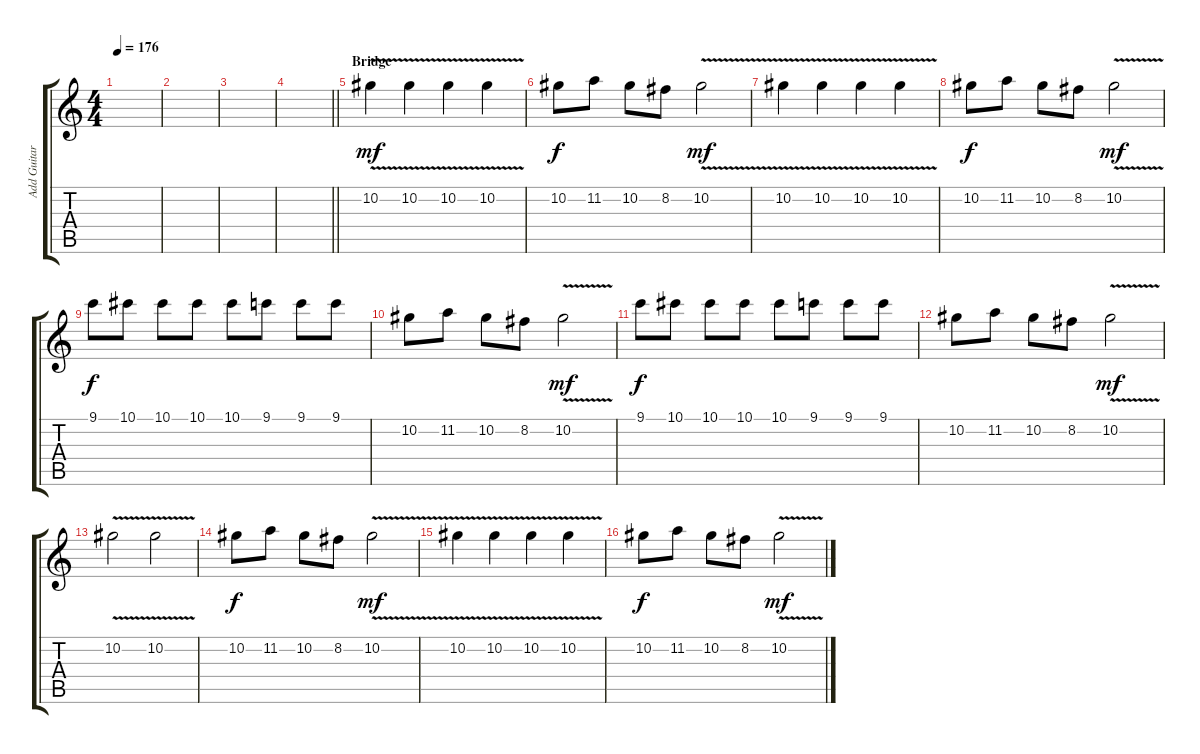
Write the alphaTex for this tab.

\track ("Add Guitar" "Add Guitar") {instrument overdrivenguitar}
\staff {score tabs}
\tuning (Eb4 Bb3 Gb3 Db3 Ab2 Eb2) {hide}
\ts (4 4)
\tempo 176
\clef g2
\ks c
|
|
|
\barLineRight lightlight
|
\section ("" "Bridge")
10.2{v}.4{dy mf} 10.2{v}.4 10.2{v}.4 10.2{v}.4 |
10.2.8{dy f} 11.2.8 10.2.8 8.2.8 10.2{v}.2{dy mf} |
10.2{v}.4 10.2{v}.4 10.2{v}.4 10.2{v}.4 |
10.2.8{dy f} 11.2.8 10.2.8 8.2.8 10.2{v}.2{dy mf} |
9.1.8{dy f} 10.1.8 10.1.8 10.1.8 10.1.8 9.1.8 9.1.8 9.1.8 |
10.2.8 11.2.8 10.2.8 8.2.8 10.2{v}.2{dy mf} |
9.1.8{dy f} 10.1.8 10.1.8 10.1.8 10.1.8 9.1.8 9.1.8 9.1.8 |
10.2.8 11.2.8 10.2.8 8.2.8 10.2{v}.2{dy mf} |
10.2{v}.2 10.2{v}.2 |
10.2.8{dy f} 11.2.8 10.2.8 8.2.8 10.2{v}.2{dy mf} |
10.2{v}.4 10.2{v}.4 10.2{v}.4 10.2{v}.4 |
10.2.8{dy f} 11.2.8 10.2.8 8.2.8 10.2{v}.2{dy mf}
